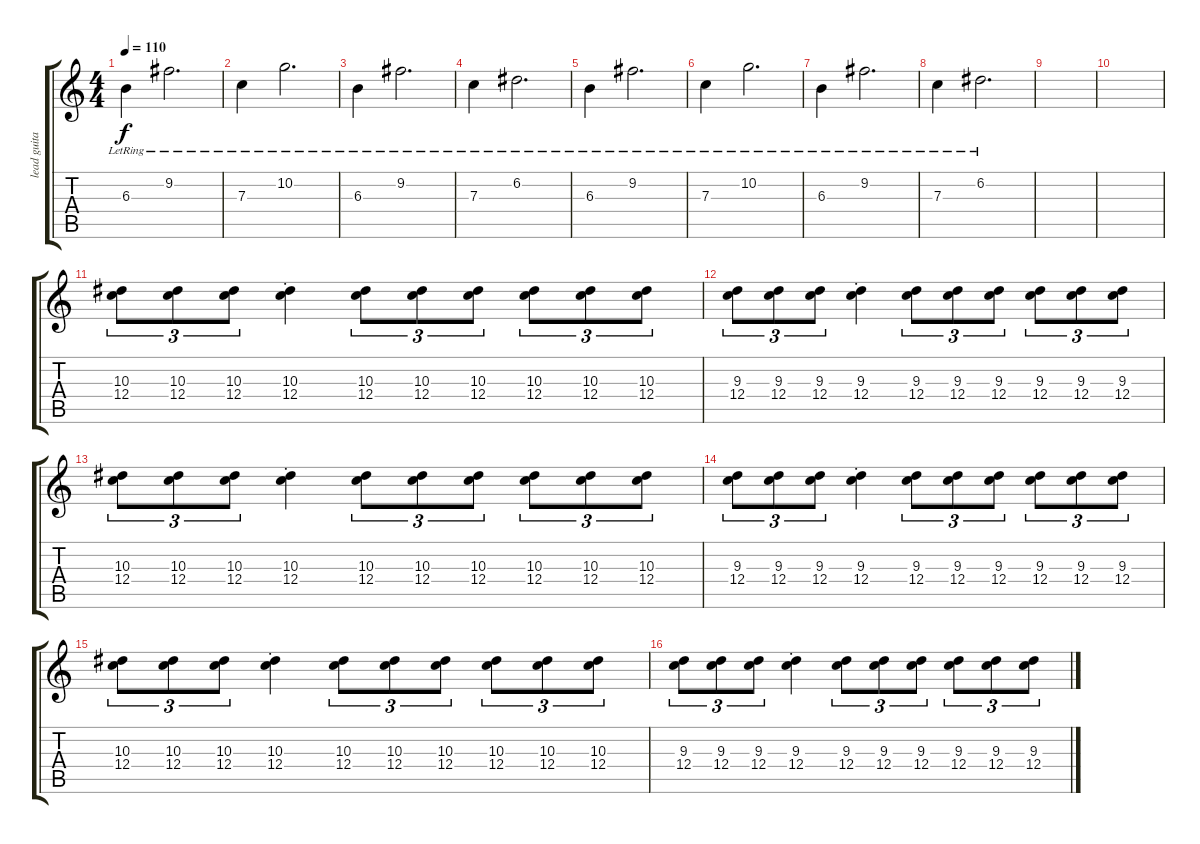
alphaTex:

\track ("lead guitar" "lead guita") {instrument overdrivenguitar}
\staff {score tabs}
\tuning (D4 A3 F3 C3 G2 C2) {hide}
\ts (4 4)
\tempo 110
\clef g2
\ks c
6.3{lr}.4{dy f} 9.2{lr}.2{d} |
7.3{lr}.4 10.2{lr}.2{d} |
6.3{lr}.4 9.2{lr}.2{d} |
7.3{lr}.4 6.2{lr}.2{d} |
6.3{lr}.4 9.2{lr}.2{d} |
7.3{lr}.4 10.2{lr}.2{d} |
6.3{lr}.4 9.2{lr}.2{d} |
7.3{lr}.4 6.2{lr}.2{d} |
|
|
(10.3 12.4).8{tu (3 2)} (10.3 12.4).8{tu (3 2)} (10.3 12.4).8{tu (3 2)} (10.3{st} 12.4{st}).4 (10.3 12.4).8{tu (3 2)} (10.3 12.4).8{tu (3 2)} (10.3 12.4).8{tu (3 2)} (10.3 12.4).8{tu (3 2)} (10.3 12.4).8{tu (3 2)} (10.3 12.4).8{tu (3 2)} |
(9.3 12.4).8{tu (3 2)} (9.3 12.4).8{tu (3 2)} (9.3 12.4).8{tu (3 2)} (9.3{st} 12.4{st}).4 (9.3 12.4).8{tu (3 2)} (9.3 12.4).8{tu (3 2)} (9.3 12.4).8{tu (3 2)} (9.3 12.4).8{tu (3 2)} (9.3 12.4).8{tu (3 2)} (9.3 12.4).8{tu (3 2)} |
(10.3 12.4).8{tu (3 2)} (10.3 12.4).8{tu (3 2)} (10.3 12.4).8{tu (3 2)} (10.3{st} 12.4{st}).4 (10.3 12.4).8{tu (3 2)} (10.3 12.4).8{tu (3 2)} (10.3 12.4).8{tu (3 2)} (10.3 12.4).8{tu (3 2)} (10.3 12.4).8{tu (3 2)} (10.3 12.4).8{tu (3 2)} |
(9.3 12.4).8{tu (3 2)} (9.3 12.4).8{tu (3 2)} (9.3 12.4).8{tu (3 2)} (9.3{st} 12.4{st}).4 (9.3 12.4).8{tu (3 2)} (9.3 12.4).8{tu (3 2)} (9.3 12.4).8{tu (3 2)} (9.3 12.4).8{tu (3 2)} (9.3 12.4).8{tu (3 2)} (9.3 12.4).8{tu (3 2)} |
(10.3 12.4).8{tu (3 2)} (10.3 12.4).8{tu (3 2)} (10.3 12.4).8{tu (3 2)} (10.3{st} 12.4{st}).4 (10.3 12.4).8{tu (3 2)} (10.3 12.4).8{tu (3 2)} (10.3 12.4).8{tu (3 2)} (10.3 12.4).8{tu (3 2)} (10.3 12.4).8{tu (3 2)} (10.3 12.4).8{tu (3 2)} |
(9.3 12.4).8{tu (3 2)} (9.3 12.4).8{tu (3 2)} (9.3 12.4).8{tu (3 2)} (9.3{st} 12.4{st}).4 (9.3 12.4).8{tu (3 2)} (9.3 12.4).8{tu (3 2)} (9.3 12.4).8{tu (3 2)} (9.3 12.4).8{tu (3 2)} (9.3 12.4).8{tu (3 2)} (9.3 12.4).8{tu (3 2)}
